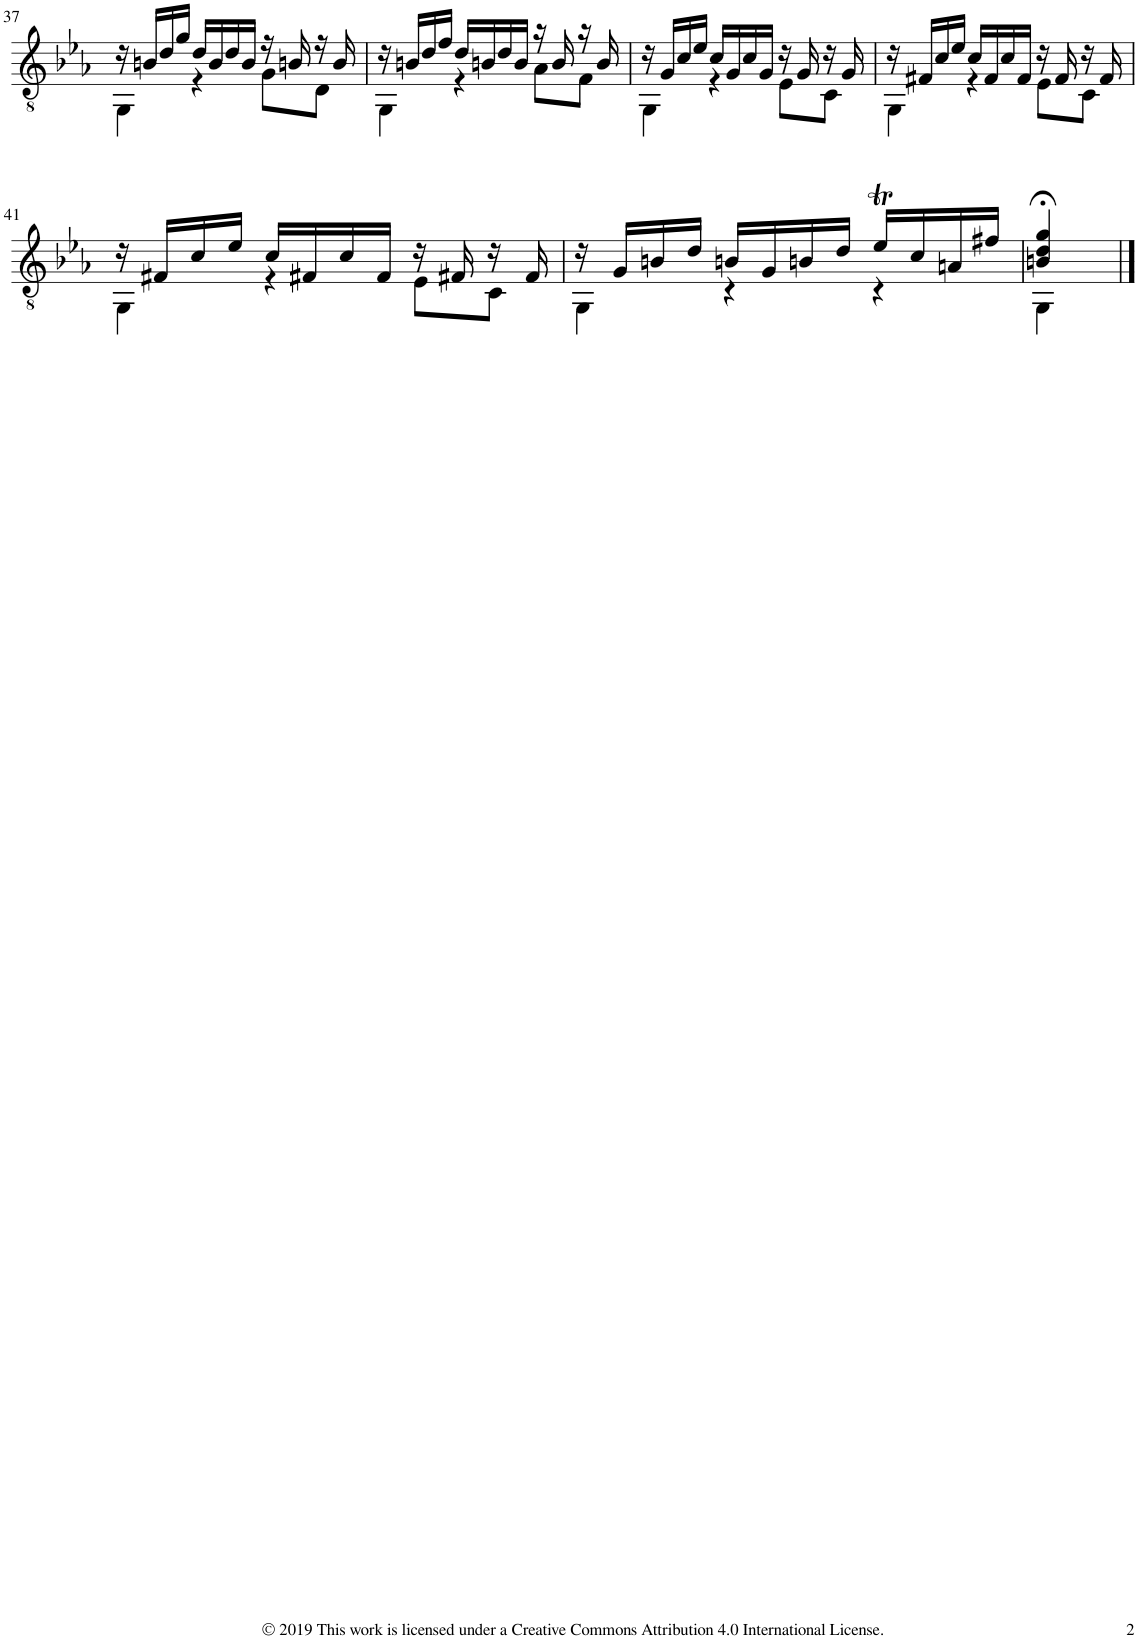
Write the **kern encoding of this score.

**kern
*part1
*staff1
*I"Desítistrunná loutna
!!LO:PB:g=z
*clefGv2
*k[b-e-a-]
*M3/4
=37
*^
16r	4GG\
16Bn/LL	.
16d/	.
16g/JJ	.
16d/LL	4r
16B/	.
16d/	.
16B/JJ	.
16r	8G\L
16Bn/	.
16r	8D\J
16B/	.
=38	=38
16r	4GG\
16Bn/LL	.
16d/	.
16f/JJ	.
16d/LL	4r
16Bn/	.
16d/	.
16B/JJ	.
16r	8A-\L
16B/	.
16r	8F\J
16B/	.
=39	=39
16r	4GG\
16G/LL	.
16c/	.
16e-/JJ	.
16c/LL	4r
16G/	.
16c/	.
16G/JJ	.
16r	8E-\L
16G/	.
16r	8C\J
16G/	.
=40	=40
16r	4GG\
16F#X/LL	.
16c/	.
16e-/JJ	.
16c/LL	4r
16F#/	.
16c/	.
16F#/JJ	.
16r	8E-\L
16F#/	.
16r	8C\J
16F#/	.
!!LO:LB:g=z	!!
=41	=41
16r	4GG\
16F#X/LL	.
16c/	.
16e-/JJ	.
16c/LL	4r
16F#X/	.
16c/	.
16F#/JJ	.
16r	8E-\L
16F#X/	.
16r	8C\J
16F#/	.
=42	=42
16r	4GG\
16G/LL	.
16Bn/	.
16d/JJ	.
16Bn/LL	4r
16G/	.
16Bn/	.
16d/JJ	.
16e-T/LL	4r
16c/	.
16An/	.
16f#X/JJ	.
=43	=43
4Bn/;< 4d/;< 4g/;<	4GG\
*v	*v
==
*-
